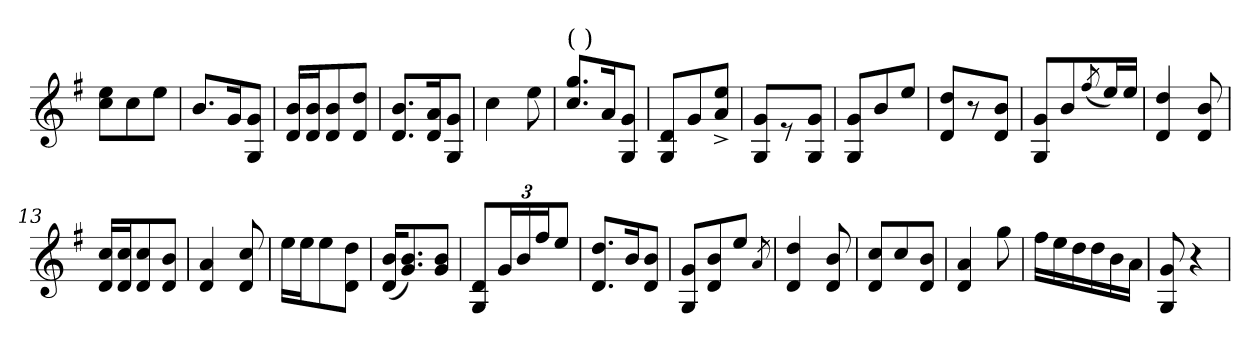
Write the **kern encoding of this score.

**kern
*part1
*staff1
*clefG2
*k[f#]
*G:
=1
8cc\ 8ee\L
8cc\
8ee\J
=2
8.b/L
16g/k
8G/ 8g/J
=3
16d/ 16b/LL
16d/ 16b/J
8d/ 8b/
8d/ 8dd/J
=4
8.d/ 8.b/L
16d/ 16a/k
8G/ 8g/J
!!LO:LB:g=z
=5
4cc\
8ee\
=6
!LO:TX:a:t=(   )
8.cc/ 8.gg!/L
16a/k
8G/ 8g/J
=7
8G/ 8d/L
8g/
8a/^> 8ee/^>J
=8
8G/ 8g/L
8r
8G/ 8g/J
!!LO:LB:g=z
=9
8G/ 8g/L
8b/
8ee/J
=10
8d/ 8dd/L
8r
8d/ 8b/J
=11
8G/ 8g/L
8b/
(<8qff#/
16ee/L)
16ee/JJ
=12
4d/ 4dd/
8d/ 8b/
!!LO:LB:g=z
=13
16d/ 16cc/LL
16d/ 16cc/J
8d/ 8cc/
8d/ 8b/J
=14
4d/ 4a/
8d/ 8cc/
=15
16ee\LL
16ee\J
8ee\
8d\ 8dd\J
=16
(16d/ 16b/KL
8.g/ 8.b/)
8g/ 8b/J
!!LO:LB:g=z
=17
8G/ 8d/L
24g/L
24b/
24ff#/J
8ee/J
=18
8.d/ 8.dd/L
16b/k
8d/ 8b/J
=19
8G/ 8g/L
8d/ 8b/
8ee/J
8qa/
=20
4d/ 4dd/
8d/ 8b/
!!LO:LB:g=z
=21
8d/ 8cc/L
8cc/
8d/ 8b/J
=22
4d/ 4a/
8gg\
=23
16ff#\LL
16ee\
16dd\
16dd\
16b\
16a\JJ
=24
8G/ 8g/
4r
=
*-
